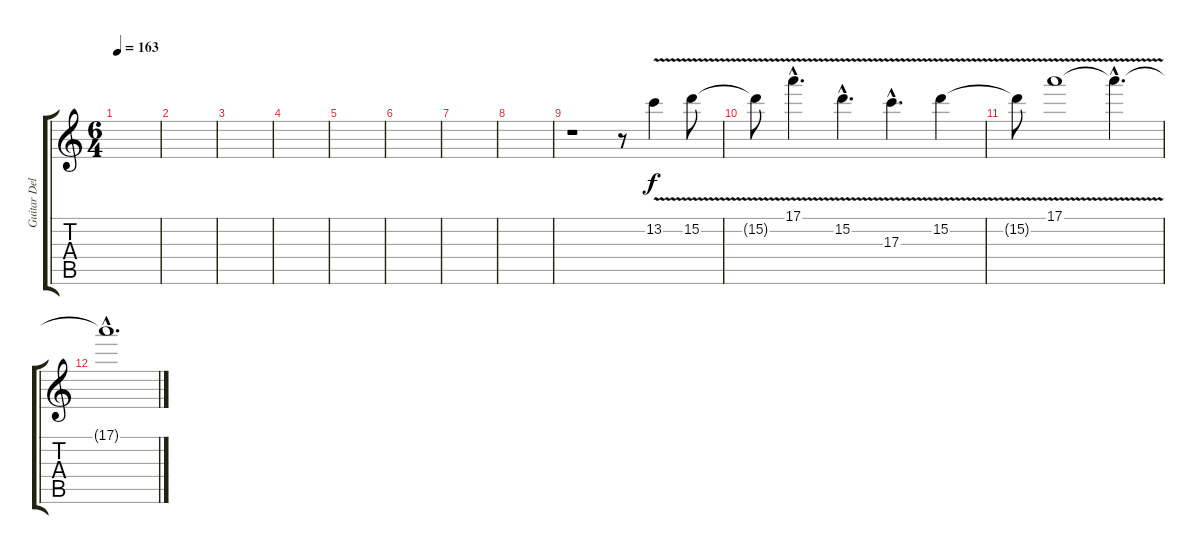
\track ("Guitar Delay" "Guitar Del") {instrument distortionguitar}
\staff {score tabs}
\tuning (E4 B3 G3 D3 A2 D2) {hide}
\ts (6 4)
\tempo 163
\clef g2
\ks c
|
|
|
|
|
|
|
|
r.1 r.8 13.2{v}.4 15.2{v}.8 |
15.2{t}.8 17.1{v hac}.4{d} 15.2{v hac}.4{d} 17.3{v hac}.4{d} 15.2{v}.4 |
15.2{t}.8 17.1{v}.1 17.1{hac t}.4{d} |
17.1{hac t}.1{d}
